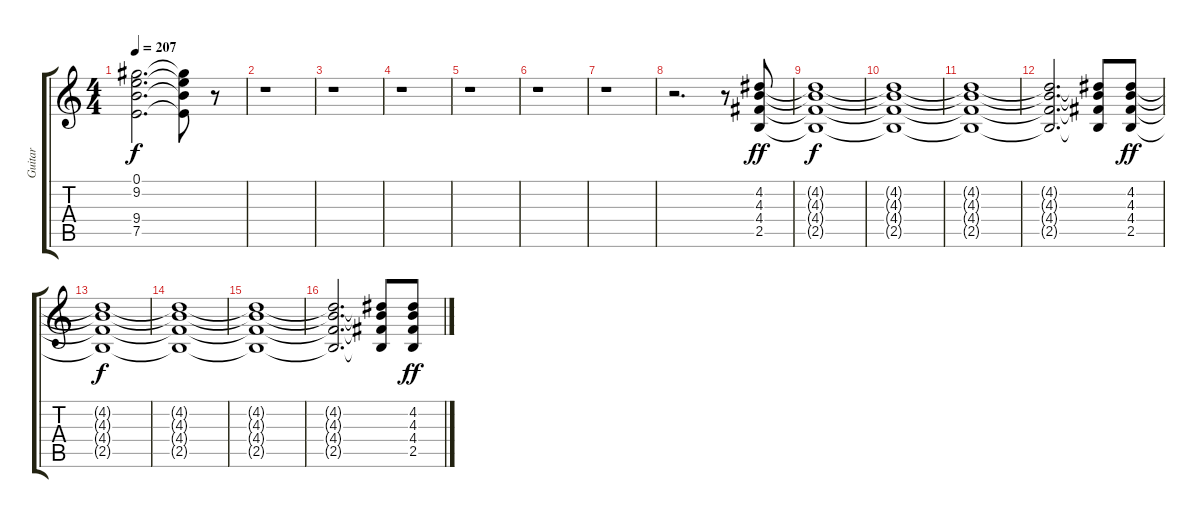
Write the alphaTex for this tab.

\track ("Guitar" "Guitar") {instrument overdrivenguitar}
\staff {score tabs}
\tuning (E4 B3 G3 D3 A2 E2) {hide}
\ts (4 4)
\tempo 207
\clef g2
\ks c
(0.1{t} 9.2{t} 9.4{t} 7.5{t}).2{d dy f} (0.1{t} 9.2{t} 9.4{t} 7.5{t}).8 r.8 |
r.1 |
r.1 |
r.1 |
r.1 |
r.1 |
r.1 |
r.2{d} r.8 (4.2 4.3 4.4 2.5).8{dy ff} |
(4.2{t} 4.3{t} 4.4{t} 2.5{t}).1{dy f} |
(4.2{t} 4.3{t} 4.4{t} 2.5{t}).1 |
(4.2{t} 4.3{t} 4.4{t} 2.5{t}).1 |
(4.2{t} 4.3{t} 4.4{t} 2.5{t}).2{d} (4.2{t} 4.3{t} 4.4{t} 2.5{t}).8 (4.2 4.3 4.4 2.5).8{dy ff} |
(4.2{t} 4.3{t} 4.4{t} 2.5{t}).1{dy f} |
(4.2{t} 4.3{t} 4.4{t} 2.5{t}).1 |
(4.2{t} 4.3{t} 4.4{t} 2.5{t}).1 |
(4.2{t} 4.3{t} 4.4{t} 2.5{t}).2{d} (4.2{t} 4.3{t} 4.4{t} 2.5{t}).8 (4.2 4.3 4.4 2.5).8{dy ff}
